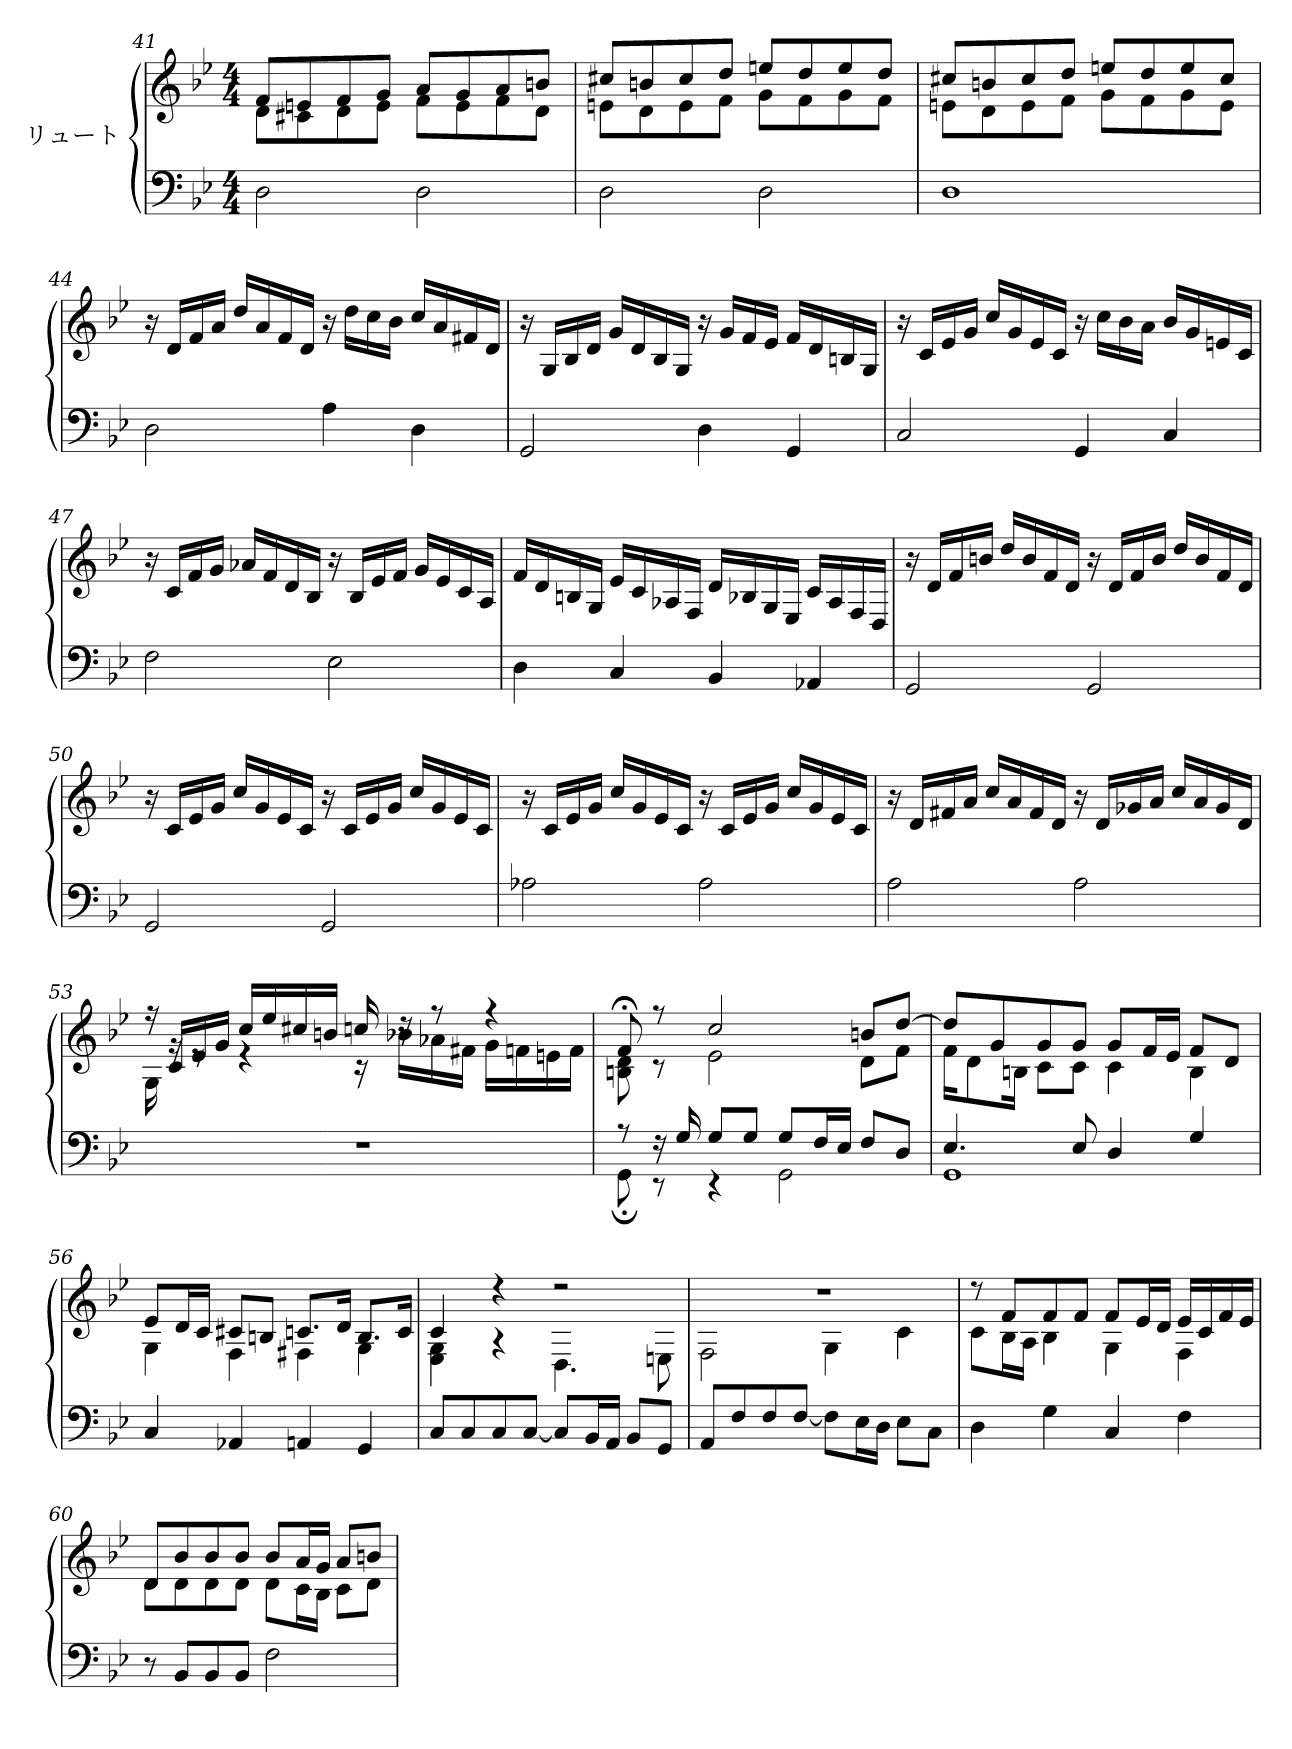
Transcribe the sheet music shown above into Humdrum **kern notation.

**kern	**kern
*part1	*part1
*staff2	*staff1
*I"リュート	*
*clefF4	*clefG2
*k[b-e-]	*k[b-e-]
*M4/4	*M4/4
=41	=41
*	*^
2D\	8f/L	8d\L
.	8en/	8c#X\
.	8f/	8d\
.	8g/J	8e\J
2D\	8a/L	8f\L
.	8g/	8e\
.	8a/	8f\
.	8bn/J	8d\J
=42	=42	=42
2D\	8cc#X/L	8en\L
.	8bn/	8d\
.	8cc#/	8e\
.	8dd/J	8f\J
2D\	8een/L	8g\L
.	8dd/	8f\
.	8ee/	8g\
.	8dd/J	8f\J
=43	=43	=43
1D	8cc#X/L	8en\L
.	8bn/	8d\
.	8cc#/	8e\
.	8dd/J	8f\J
.	8een/L	8g\L
.	8dd/	8f\
.	8ee/	8g\
.	8cc#/J	8e\J
*	*v	*v
!!LO:LB:g=z
=44	=44
2D\	16r
.	16d/LL
.	16f/
.	16a/JJ
.	16dd/LL
.	16a/
.	16f/
.	16d/JJ
4A\	16r
.	16dd\LL
.	16cc\
.	16b-\JJ
4D\	16cc/LL
.	16a/
.	16f#X/
.	16d/JJ
=45	=45
2GG/	16r
.	16G/LL
.	16B-/
.	16d/JJ
.	16g/LL
.	16d/
.	16B-/
.	16G/JJ
4D\	16r
.	16g/LL
.	16f/
.	16e-/JJ
4GG/	16f/LL
.	16d/
.	16Bn/
.	16G/JJ
!!LO:LB:g=z
=46	=46
2C/	16r
.	16c/LL
.	16e-/
.	16g/JJ
.	16cc/LL
.	16g/
.	16e-/
.	16c/JJ
4GG/	16r
.	16cc\LL
.	16b-\
.	16a\JJ
4C/	16b-/LL
.	16g/
.	16en/
.	16c/JJ
=47	=47
2F\	16r
.	16c/LL
.	16f/
.	16g/JJ
.	16a-X/LL
.	16f/
.	16d/
.	16B-/JJ
2E-\	16r
.	16B-/LL
.	16e-/
.	16f/JJ
.	16g/LL
.	16e-/
.	16c/
.	16A/JJ
!!LO:PB:g=z
=48	=48
4D\	16f/LL
.	16d/
.	16Bn/
.	16G/JJ
4C/	16e-/LL
.	16c/
.	16A-X/
.	16F/JJ
4BB-/	16d/LL
.	16B-X/
.	16G/
.	16E-/JJ
4AA-X/	16c/LL
.	16A-/
.	16F/
.	16D/JJ
=49	=49
2GG/	16r
.	16d/LL
.	16f/
.	16bn/JJ
.	16dd/LL
.	16b/
.	16f/
.	16d/JJ
2GG/	16r
.	16d/LL
.	16f/
.	16b/JJ
.	16dd/LL
.	16b/
.	16f/
.	16d/JJ
!!LO:LB:g=z
=50	=50
2GG/	16r
.	16c/LL
.	16e-/
.	16g/JJ
.	16cc/LL
.	16g/
.	16e-/
.	16c/JJ
2GG/	16r
.	16c/LL
.	16e-/
.	16g/JJ
.	16cc/LL
.	16g/
.	16e-/
.	16c/JJ
=51	=51
2A-X\	16r
.	16c/LL
.	16e-/
.	16g/JJ
.	16cc/LL
.	16g/
.	16e-/
.	16c/JJ
2A-\	16r
.	16c/LL
.	16e-/
.	16g/JJ
.	16cc/LL
.	16g/
.	16e-/
.	16c/JJ
!!LO:LB:g=z
=52	=52
2A\	16r
.	16d/LL
.	16f#X/
.	16a/JJ
.	16cc/LL
.	16a/
.	16f#/
.	16d/JJ
2A\	16r
.	16d/LL
.	16g-X/
.	16a/JJ
.	16cc/LL
.	16a/
.	16g-/
.	16d/JJ
=53	=53
*	*^
1r	16r	16G\
.	16c/LL	16rg
.	16e-/	8re
.	16g/JJ	.
.	16cc/LL	4re
.	16ee-/	.
.	16cc#X/	.
.	16bn/JJ	.
.	16ccn/	16r
.	16rdd	16b-X\LL
.	8rff	16a-X\
.	.	16f#X\JJ
.	4rff	16g\LL
.	.	16fn\
.	.	16en\
.	.	16f\JJ
!!LO:LB:g=z	!!
=54	=54	=54
*^	*	*
8rA	8GG;\	8f;</	8Bn\ 8d\
16rF	8r	8rff	8r
16G/	.	.	.
8G/L	4r	2cc/	2e-\
8G/J	.	.	.
8G/L	2GG\	.	.
16F/L	.	.	.
16E-/JJ	.	.	.
8F/L	.	8bn/L	8d\L
8D/J	.	[8dd/J	8f\J
=55	=55	=55	=55
4.E-/	1GG	8dd/L]	16f\KL
.	.	.	8d\
.	.	8g/	.
.	.	.	16Bn\Jk
.	.	8g/	8c\L
8E-/	.	8g/J	8c\J
4D/	.	8g/L	4c\
.	.	16f/L	.
.	.	16e-/JJ	.
4G/	.	8f/L	4B\
.	.	8d/J	.
*v	*v	*	*
=56	=56	=56
4C/	8e-/L	4G\
.	16d/L	.
.	16c/JJ	.
4AA-X/	8c#X/L	4F\
.	8Bn/J	.
4AAn/	8.cn/L	4F#X\
.	16d/Jk	.
4GG/	8.B/L	4G\
.	16c/Jk	.
!!LO:LB:g=z	!!
=57	=57	=57
8C/L	4c/	4E-\ 4G\
8C/	.	.
8C/	4rdd	4r
[8C/J	.	.
8C/L]	2r	4.D\
16BB-/L	.	.
16AA/JJ	.	.
8BB-/L	.	.
8GG/J	.	8En\
=58	=58	=58
8AA/L	1r	2F\
8F/	.	.
8F/	.	.
[8F/J	.	.
8F\L]	.	4G\
16E-\L	.	.
16D\JJ	.	.
8E-\L	.	4c\
8C\J	.	.
=59	=59	=59
4D\	8r	8c\L
.	8f/L	16B-\L
.	.	16A\JJ
4G\	8f/	4B-\
.	8f/J	.
4C/	8f/L	4G\
.	16e-/L	.
.	16d/JJ	.
4F\	16e-/LL	4F\
.	16c/	.
.	16f/	.
.	16e-/JJ	.
=60	=60	=60
8r	8d/L	8d\L
8BB-/L	8b-/	8d\
8BB-/	8b-/	8d\
8BB-/J	8b-/J	8d\J
2F\	8b-/L	8d\L
.	16a/L	16c\L
.	16g/JJ	16B-\JJ
.	8a/L	8c\L
.	8bn/J	8d\J
*	*v	*v
=	=
*-	*-
